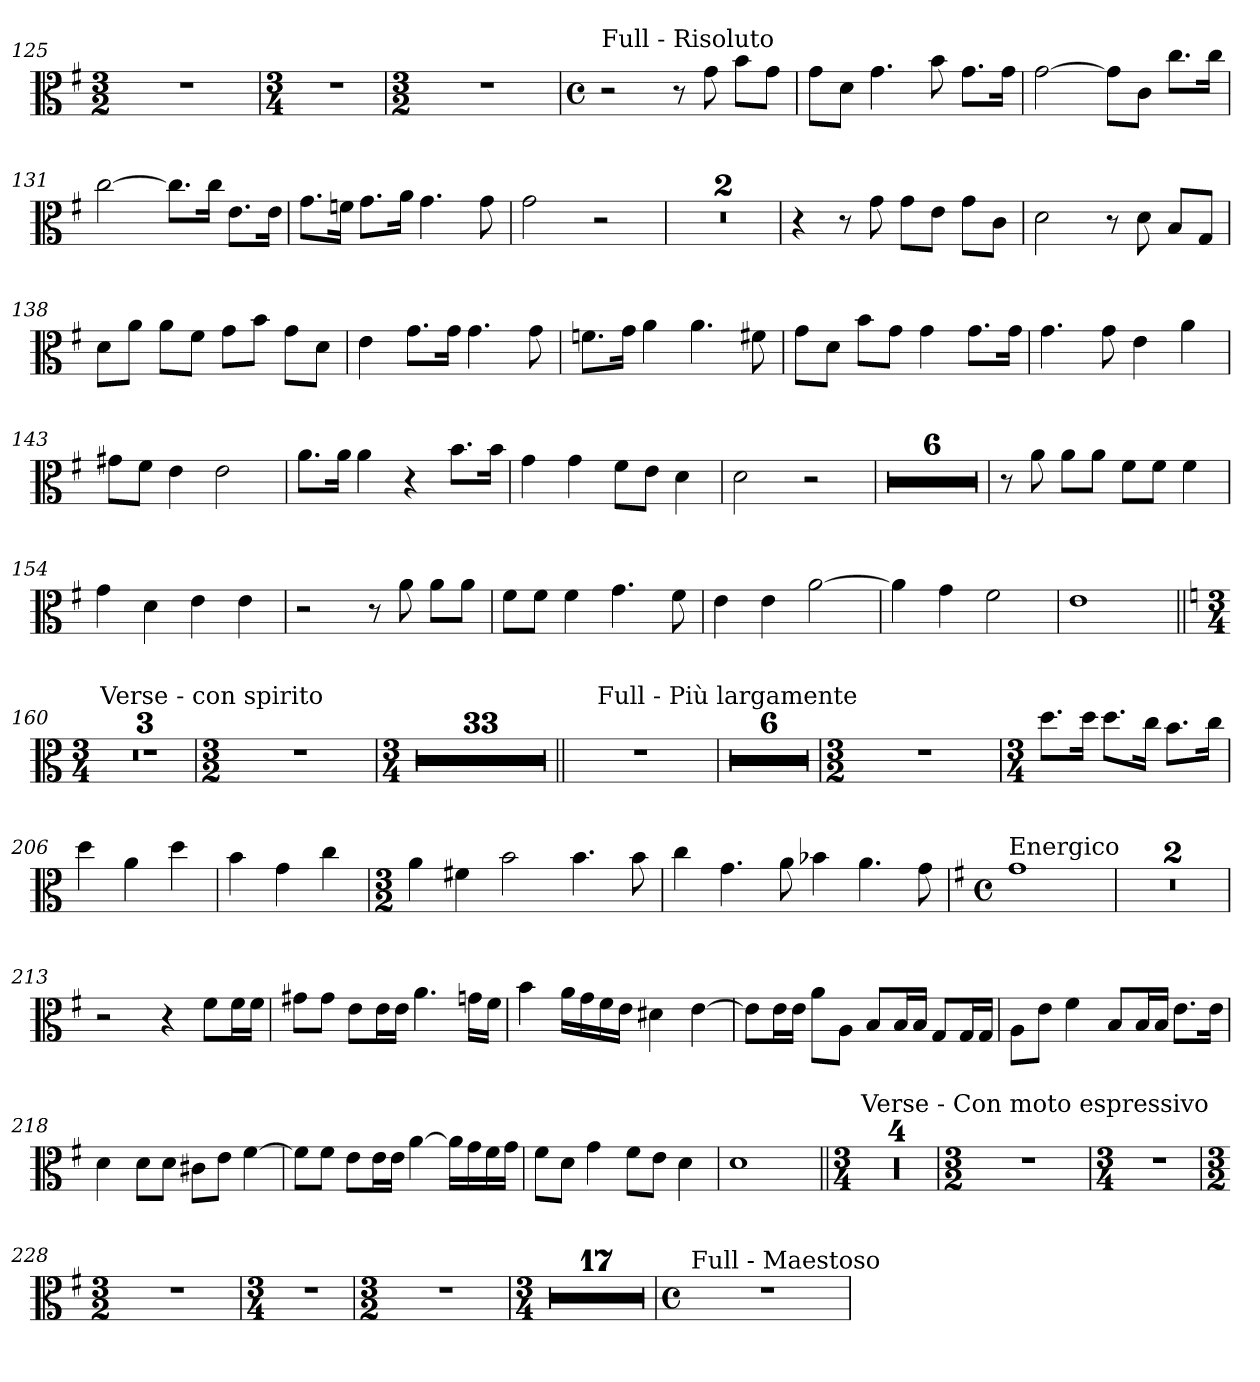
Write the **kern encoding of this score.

**kern
*part1
*staff1
*clefC3
*k[f#]
*G:
*M3/2
=125
1.r
=126
*M3/4
2.r
=127
*M3/2
1.r
!!LO:LB:g=z
=128
*M4/4
*met(c)
!LO:TX:a:t=Full - Risoluto
2r
8r
8g\
8b\L
8g\J
=129
8g\L
8d\J
4.g\
8b\
8.g\L
16g\Jk
=130
[2g\
8g\L]
8c\J
8.cc\L
16cc\Jk
=131
[2cc\
8.cc\L]
16cc\Jk
8.e\L
16e\Jk
=132
8.g\L
16fn\Jk
8.g\L
16a\Jk
4.g\
8g\
=133
2g\
2r
=134
1r
=135
1r
!!LO:LB:g=z
=136
4r
8r
8g\
8g\L
8e\J
8g\L
8c\J
=137
2d\
8r
8d\
8B/L
8G/J
=138
8d\L
8a\J
8a\L
8f#\J
8g\L
8b\J
8g\L
8d\J
=139
4e\
8.g\L
16g\Jk
4.g\
8g\
=140
8.fn\L
16g\Jk
4a\
4.a\
8f#X\
=141
8g\L
8d\J
8b\L
8g\J
4g\
8.g\L
16g\Jk
=142
4.g\
8g\
4e\
4a\
!!LO:LB:g=z
=143
8g#X\L
8f#\J
4e\
2e\
=144
8.a\L
16a\Jk
4a\
4r
8.b\L
16b\Jk
=145
4g\
4g\
8f#\L
8e\J
4d\
=146
2d\
2r
=147
1r
=148
1r
=149
1r
=150
1r
=151
1r
=152
1r
=153
8r
8a\
8a\L
8a\J
8f#\L
8f#\J
4f#\
=154
4g\
4d\
4e\
4e\
!!LO:PB:g=z
=155
2r
8r
8a\
8a\L
8a\J
=156
8f#\L
8f#\J
4f#\
4.g\
8f#\
=157
4e\
4e\
[2a\
=158
4a\]
4g\
2f#\
=159
1e
=160||
*k[]
*C:
*M3/4
!LO:TX:a:t=Verse - con spirito
2.r
=161
2.r
=162
2.r
=163
*M3/2
1.r
!!LO:LB:g=z
=164
*M3/4
2.r
=165
2.r
=166
2.r
=167
2.r
=168
2.r
=169
2.r
=170
2.r
=171
2.r
=172
2.r
=173
2.r
=174
2.r
=175
2.r
=176
2.r
=177
2.r
=178
2.r
=179
2.r
=180
2.r
=181
2.r
=182
2.r
=183
2.r
=184
2.r
=185
2.r
=186
2.r
=187
2.r
=188
2.r
=189
2.r
=190
2.r
=191
2.r
=192
2.r
=193
2.r
=194
2.r
=195
2.r
=196
2.r
=197||
*^
2.r	16.ryy
!	!LO:TX:a:t=Full - Più largamente
.	2ryy
.	8ryy
.	32ryy
*v	*v
=198
2.r
=199
2.r
=200
2.r
=201
2.r
=202
2.r
=203
2.r
=204
*M3/2
1.r
=205
*M3/4
8.dd\L
16dd\Jk
8.dd\L
16cc\Jk
8.b\L
16cc\Jk
=206
4dd\
4a\
4dd\
=207
4b\
4g\
4cc\
=208
*M3/2
4a\
4f#X\
2b\
4.b\
8b\
!!LO:LB:g=z
=209
4cc\
4.g\
8a\
4b-X\
4.a\
8g\
=210
*k[f#]
*G:
*M4/4
*met(c)
!LO:TX:a:t=Energico
1g
=211
1r
=212
1r
=213
2r
4r
8f#\L
16f#\L
16f#\JJ
=214
8g#X\L
8g#\J
8e\L
16e\L
16e\JJ
4.a\
16gn\LL
16f#\JJ
=215
4b\
16a\LL
16g\
16f#\
16e\JJ
4d#X\
[4e\
!!LO:LB:g=z
=216
8e\L]
16e\L
16e\JJ
8a\L
8A\J
8B/L
16B/L
16B/JJ
8G/L
16G/L
16G/JJ
=217
8A\L
8e\J
4f#\
8B/L
16B/L
16B/JJ
8.e\L
16e\Jk
=218
4d\
8d\L
8d\J
8c#X\L
8e\J
[4f#\
=219
8f#\L]
8f#\J
8e\L
16e\L
16e\JJ
[4a\
16a\LL]
16g\
16f#\
16g\JJ
=220
8f#\L
8d\J
4g\
8f#\L
8e\J
4d\
=221
1d
!!LO:LB:g=z
=222||
*M3/4
!LO:TX:a:t=Verse - Con moto espressivo
2.r
=223
2.r
=224
2.r
=225
2.r
=226
*M3/2
1.r
=227
*M3/4
2.r
=228
*M3/2
1.r
=229
*M3/4
2.r
=230
*M3/2
1.r
=231
*M3/4
2.r
=232
2.r
=233
2.r
=234
2.r
=235
2.r
=236
2.r
=237
2.r
=238
2.r
=239
2.r
=240
2.r
=241
2.r
=242
2.r
=243
2.r
=244
2.r
=245
2.r
=246
2.r
=247
2.r
!!LO:LB:g=z
=248
*M4/4
*met(c)
!LO:TX:a:t=Full - Maestoso
1r
=
*-
